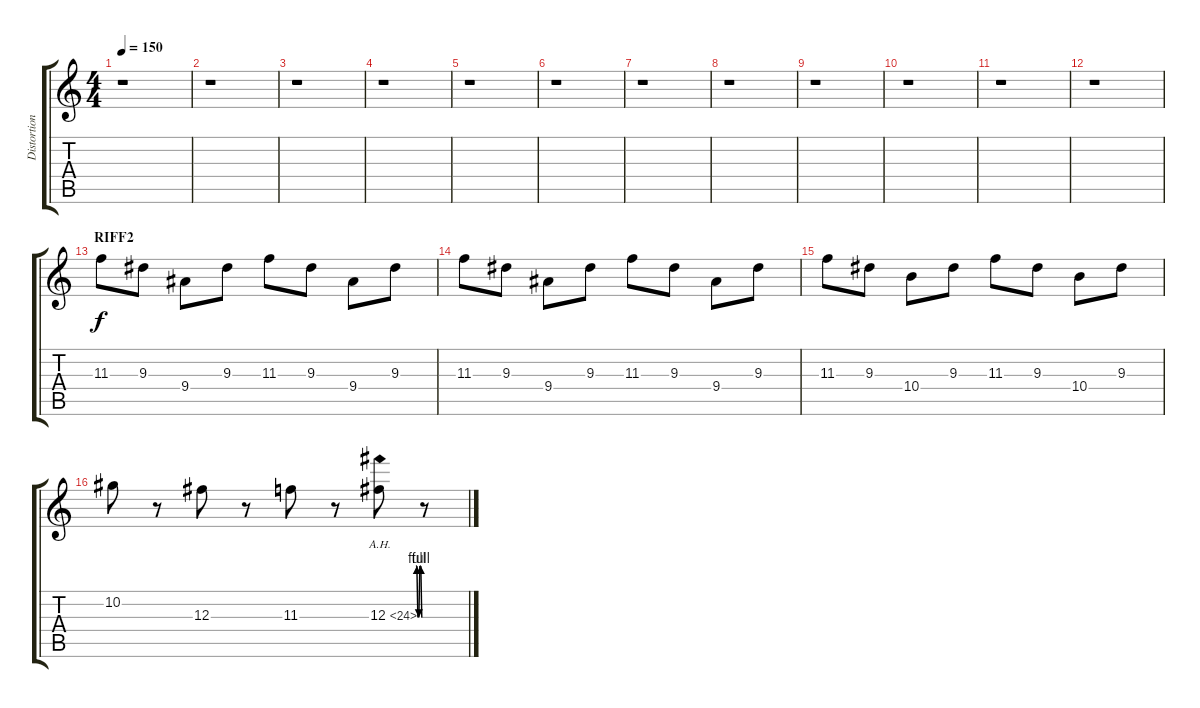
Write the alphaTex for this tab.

\track ("Distortion G" "Distortion") {instrument overdrivenguitar}
\staff {score tabs}
\tuning (Eb4 Bb3 Gb3 Db3 Ab2 Eb2) {hide}
\ts (4 4)
\tempo 150
\clef g2
\ks c
r.1{dy f} |
r.1 |
r.1 |
r.1 |
r.1 |
r.1 |
r.1 |
r.1 |
r.1 |
r.1 |
r.1 |
r.1 |
\section ("" "RIFF2")
11.3.8 9.3.8 9.4.8 9.3.8 11.3.8 9.3.8 9.4.8 9.3.8 |
11.3.8 9.3.8 9.4.8 9.3.8 11.3.8 9.3.8 9.4.8 9.3.8 |
11.3.8 9.3.8 10.4.8 9.3.8 11.3.8 9.3.8 10.4.8 9.3.8 |
10.2.8 r.8 12.3.8 r.8 11.3.8 r.8 12.3{be (custom 0 0 10 4 20 4 30 0 40 0 50 4 60 4) ah 12}.8 r.8
